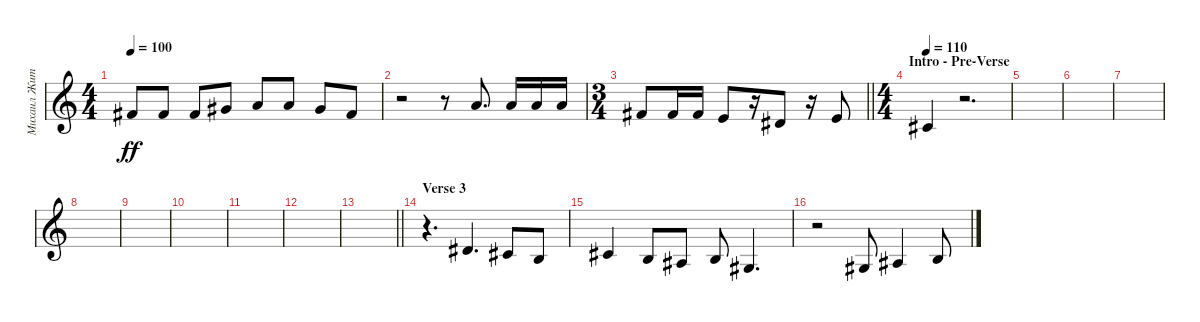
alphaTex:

\track ("Михаил Житняков" "Михаил Жит") {mute instrument altosax}
\staff {score}
\tuning (E4 B3 G3 D3 A2 E2) {hide}
\ts (4 4)
\tempo 100
\clef g2
\ks c
2.1{t}.8{dy ff} 2.1.8 2.1.8 4.1.8 5.1.8 5.1.8 4.1.8 2.1.8 |
r.2 r.8 5.1.8{d} 5.1.16 5.1.16 5.1.16 |
\ts (3 4)
\barLineRight lightlight
2.1.8 2.1.16 2.1.16 0.1.8 r.16 4.2.8 r.16 0.1.8 |
\ts (4 4)
\section ("" "Intro - Pre-Verse")
\tempo 110
2.2.4 r.2{d} |
|
|
|
|
|
|
|
|
\barLineRight lightlight
|
\section ("" "Verse 3")
r.4{d} 4.2.4{d} 2.2.8 0.2.8 |
2.2.4 0.2.8 3.3.8 0.2.8 1.3.4{d} |
r.2 1.3.8 3.3.4 0.2.8
